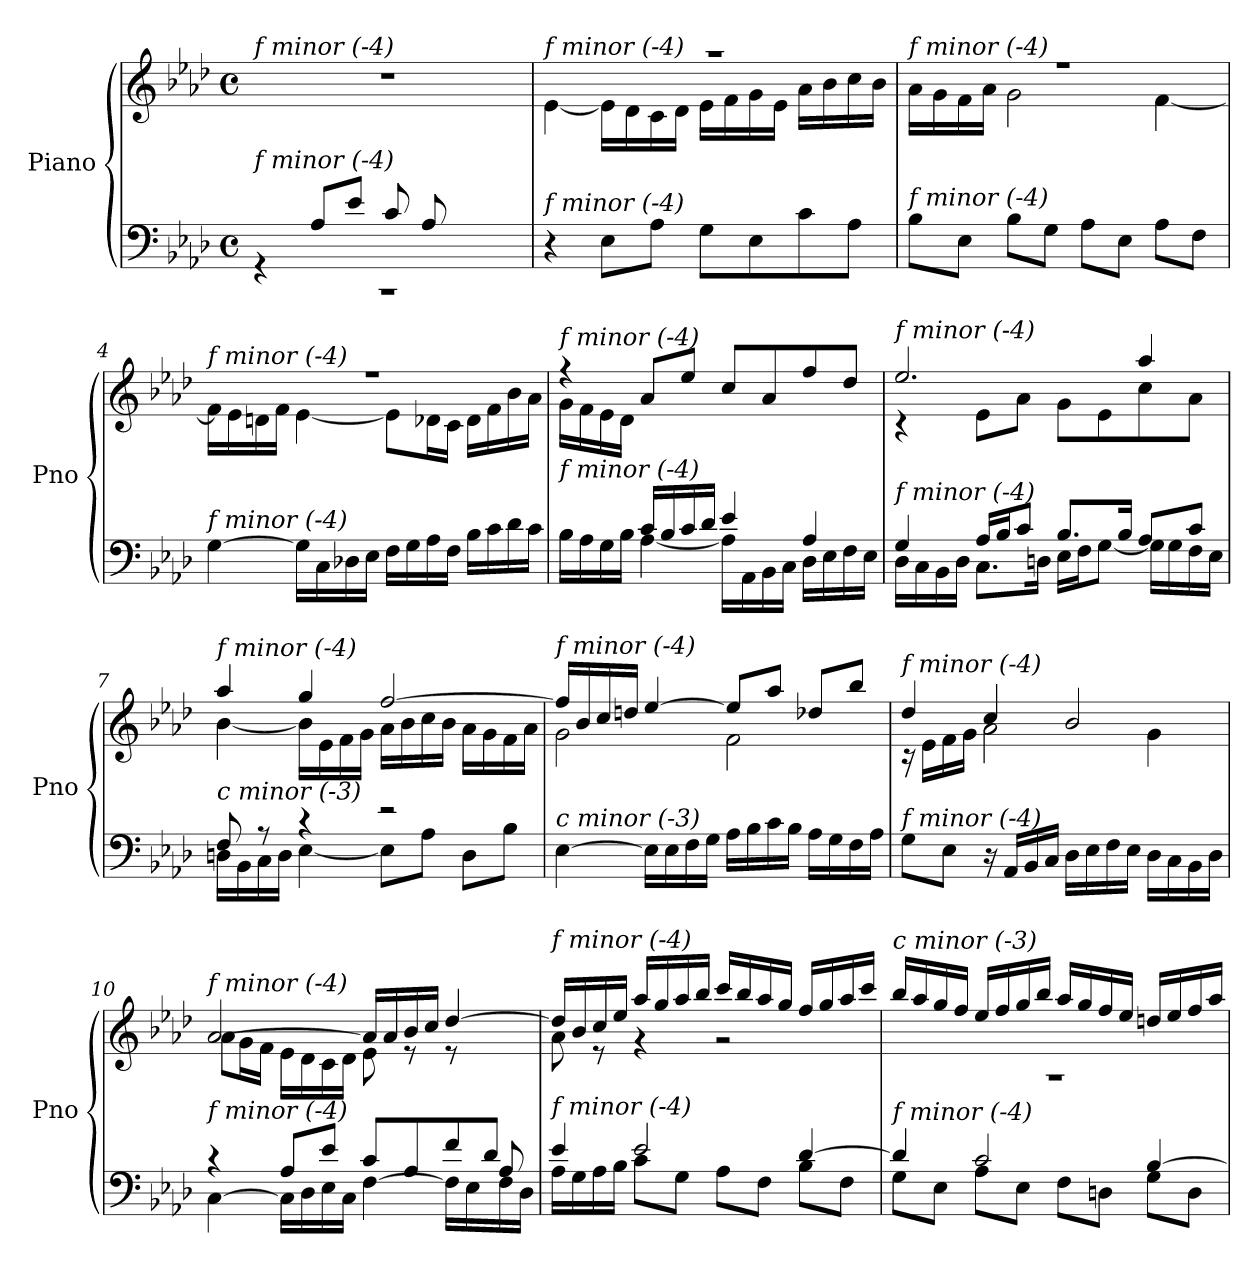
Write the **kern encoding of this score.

**kern	**kern
*part1	*part1
*staff2	*staff1
*I"Piano	*
*I'Pno	*
*clefF4	*clefG2
*k[b-e-a-d-]	*k[b-e-a-d-]
*M4/4	*M4/4
*met(c)	*met(c)
=1	=1
*^	*^
!	!	!LO:TX:i:t=f minor (-4)	!
!LO:TX:i:t=f minor (-4)	!	!	!
1rCC	4r	1r	2.ryy
.	8A-/L	.	.
.	8e-/J	.	.
.	8c/L	.	.
.	8A-/	.	.
.	4ryy	.	8f\
.	.	.	8d-\J
*v	*v	*	*
=2	=2	=2
!	!LO:TX:i:t=f minor (-4)	!
!LO:TX:i:t=f minor (-4)	!	!
4r	1r	[4e-\
8E-\L	.	16e-\LL]
.	.	16d-\
8A-\J	.	16c\
.	.	16d-\JJ
8G\L	.	16e-\LL
.	.	16f\
8E-\	.	16g\
.	.	16e-\JJ
8c\	.	16a-\LL
.	.	16b-\
8A-\J	.	16cc\
.	.	16b-\JJ
=3	=3	=3
!	!LO:TX:i:t=f minor (-4)	!
!LO:TX:i:t=f minor (-4)	!	!
8B-\L	1r	16a-\LL
.	.	16g\
8E-\J	.	16f\
.	.	16a-\JJ
8B-\L	.	2g\
8G\J	.	.
8A-\L	.	.
8E-\J	.	.
8A-\L	.	[4f\
8F\J	.	.
!!LO:LB:g=z	!!
=4	=4	=4
!	!LO:TX:i:t=f minor (-4)	!
!LO:TX:i:t=f minor (-4)	!	!
[4G\	1r	16f\LL]
.	.	16e-\
.	.	16dn\
.	.	16f\JJ
16G\LL]	.	[4e-\
16C\	.	.
16D-X\	.	.
16E-\JJ	.	.
16F\LL	.	8e-\L]
16G\	.	.
16A-\	.	16d-X\L
16F\JJ	.	16c\JJ
16B-\LL	.	16d-\LL
16c\	.	16f\
16d-\	.	16b-\
16c\JJ	.	16a-\JJ
=5	=5	=5
*^	*	*
!	!	!LO:TX:i:t=f minor (-4)	!
!LO:TX:i:t=f minor (-4)	!	!	!
4ryy	16B-\LL	4r	16g\LL
.	16A-\	.	16f\
.	16G\	.	16e-\
.	16B-\JJ	.	16d-\JJ
16c/LL	[4A-\	8a-/L	2.ryy
16B-/	.	.	.
16c/	.	8ee-/J	.
16d-/JJ	.	.	.
4e-/	16A-\LL]	8cc/L	.
.	16AA-\	.	.
.	16BB-\	8a-/	.
.	16C\JJ	.	.
4A-/	16D-\LL	8ff/	.
.	16E-\	.	.
.	16F\	8dd-/J	.
.	16E-\JJ	.	.
!!LO:LB:g=z	!!
=6	=6	=6	=6
!	!	!LO:TX:i:t=f minor (-4)	!
!LO:TX:i:t=f minor (-4)	!	!	!
4G/	16D-\LL	2.ee-/	4r
.	16C\	.	.
.	16BB-\	.	.
.	16D-\JJ	.	.
16A-/LL	8.C\L	.	8e-\L
16B-/J	.	.	.
8c/J	.	.	8a-\J
.	16Dn\Jk	.	.
8.B-/L	16E-\LL	.	8g\L
.	16F\J	.	.
.	[8G\J	.	8e-\
16B-/Jk	.	.	.
8A-/L	16G\LL]	4aa-/	8cc\
.	16G\	.	.
8c/J	16F\	.	8a-\J
.	16E-\JJ	.	.
!!LO:LB:g=z	!!
=7	=7	=7	=7
!	!	!LO:TX:i:t=f minor (-4)	!
!LO:TX:i:t=c minor (-3)	!	!	!
8F/	16Dn\LL	4aa-/	[4b-\
.	16BB-\	.	.
8r	16C\	.	.
.	16D\JJ	.	.
4r	[4E-\	4gg/	16b-\LL]
.	.	.	16e-\
.	.	.	16f\
.	.	.	16g\JJ
2r	8E-\L]	[2ff/	16a-\LL
.	.	.	16b-\
.	8A-\J	.	16cc\
.	.	.	16b-\JJ
.	8D\L	.	16a-\LL
.	.	.	16g\
.	8B-\J	.	16f\
.	.	.	16a-\JJ
*v	*v	*	*
=8	=8	=8
!	!LO:TX:i:t=f minor (-4)	!
!LO:TX:i:t=c minor (-3)	!	!
[4E-\	16ff/LL]	2g\
.	16b-/	.
.	16cc/	.
.	16ddn/JJ	.
16E-\LL]	[4ee-/	.
16E-\	.	.
16F\	.	.
16G\JJ	.	.
16A-\LL	8ee-/L]	2f\
16B-\	.	.
16c\	8aa-/J	.
16B-\JJ	.	.
16A-\LL	8dd-X/L	.
16G\	.	.
16F\	8bb-/J	.
16A-\JJ	.	.
!!LO:LB:g=z	!!
=9	=9	=9
!	!LO:TX:i:t=f minor (-4)	!
!LO:TX:i:t=f minor (-4)	!	!
8G\L	4dd-/	16r
.	.	16e-\LL
8E-\J	.	16f\
.	.	16g\JJ
16r	4cc/	2a-\
16AA-/LL	.	.
16BB-/	.	.
16C/JJ	.	.
16D-\LL	2b-/	.
16E-\	.	.
16F\	.	.
16E-\JJ	.	.
16D-\LL	.	4g\
16C\	.	.
16BB-\	.	.
16D-\JJ	.	.
!!LO:PB:g=z	!!
=10	=10	=10
*^	*	*
*	*^	*	*
!	!	!	!LO:TX:i:t=f minor (-4)	!
!LO:TX:i:t=f minor (-4)	!	!	!	!
2..ryy	4r	[4C\	[2a-/	8a-\L
.	.	.	.	16g\L
.	.	.	.	16f\JJ
.	8A-/L	16C\LL]	.	16e-\LL
.	.	16D-\	.	16d-\
.	8e-/J	16E-\	.	16c\
.	.	16C\JJ	.	16d-\JJ
.	8c/L	[4F\	16a-/LL]	8e-\
.	.	.	16a-/	.
.	8A-/	.	16b-/	8r
.	.	.	16cc/JJ	.
.	8f/	16F\LL]	[4dd-/	8r
.	.	16E-\	.	.
8A-/	8d-/J	16F\	.	8ryy
.	.	16D-\JJ	.	.
=11	=11	=11	=11	=11
!	!	!	!LO:TX:i:t=f minor (-4)	!
!LO:TX:i:t=f minor (-4)	!	!	!	!
*	*v	*v	*	*
4e-/	16A-\LL	16dd-/LL]	8a-\
.	16G\	16b-/	.
.	16A-\	16cc/	8r
.	16B-\JJ	16ee-/JJ	.
2e-/	8c\L	16aa-/LL	4r
.	.	16gg/	.
.	8G\J	16aa-/	.
.	.	16bb-/JJ	.
.	8A-\L	16ccc/LL	2r
.	.	16bb-/	.
.	8F\J	16aa-/	.
.	.	16gg/JJ	.
[4d-/	8B-\L	16ff/LL	.
.	.	16gg/	.
.	8F\J	16aa-/	.
.	.	16ccc/JJ	.
!!LO:PB:g=z	!!
=12	=12	=12	=12
!	!	!LO:TX:i:t=c minor (-3)	!
!LO:TX:i:t=f minor (-4)	!	!	!
4d-/]	8G\L	1rA	16bb-/LL
.	.	.	16aa-/
.	8E-\J	.	16gg/
.	.	.	16ff/JJ
2c/	8A-\L	.	16ee-/LL
.	.	.	16ff/
.	8E-\J	.	16gg/
.	.	.	16bb-/JJ
.	8F\L	.	16aa-/LL
.	.	.	16gg/
.	8Dn\J	.	16ff/
.	.	.	16ee-/JJ
[4B-/	8G\L	.	16ddn/LL
.	.	.	16ee-/
.	8D\J	.	16ff/
.	.	.	16aa-/JJ
*v	*v	*	*
*	*v	*v
=	=
*-	*-
